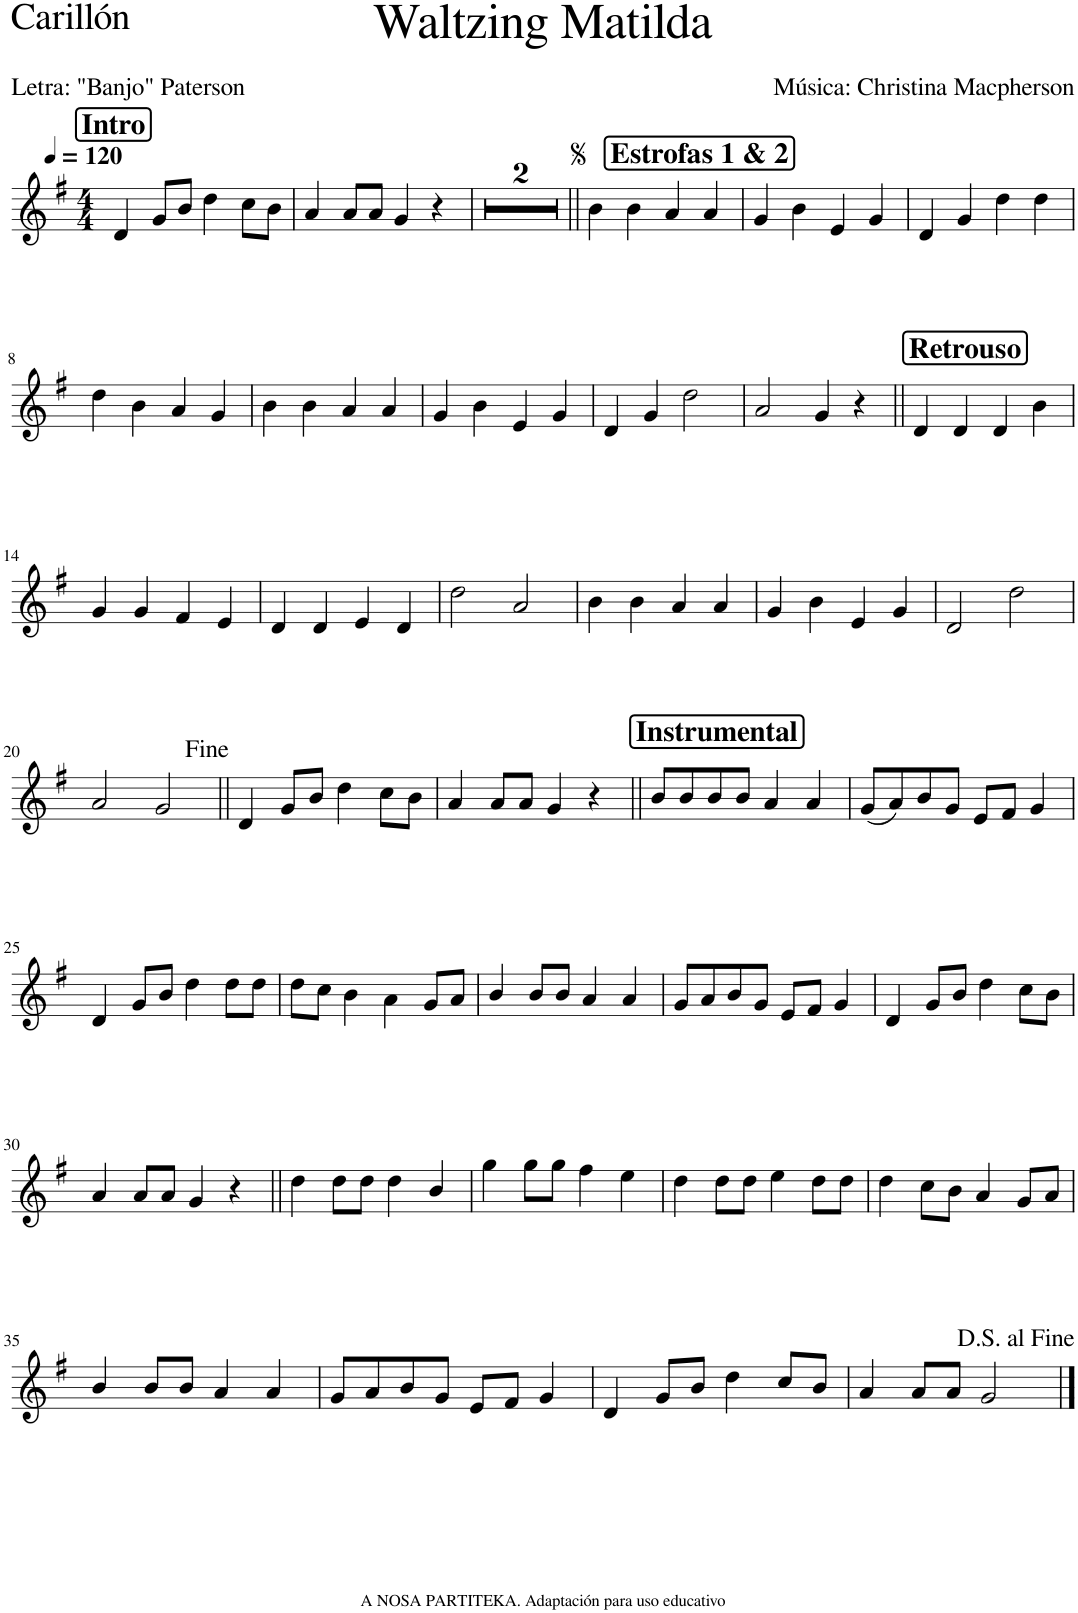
**kern
*part1
*staff1
*I"Carillón
*I'Ca.
*clefG2
*Trd-14c-24
*k[f#]
*M4/4
*MM120
!!LO:REH:place=s1:a:B:cj:fs=14:t=Intro
=1
4d/
8g/L
8b/J
4dd\
8cc\L
8b\J
=2
4a/
8a/L
8a/J
4g/
4r
=3
1r
=4
1r
!!LO:REH:place=s1:a:B:cj:fs=14:t=Estrofas 1 & 2
=5||
4b\
4b\
4a/
4a/
=6
4g/
4b\
4e/
4g/
=7
4d/
4g/
4dd\
4dd\
!!LO:LB:g=z
=8
4dd\
4b\
4a/
4g/
=9
4b\
4b\
4a/
4a/
=10
4g/
4b\
4e/
4g/
=11
4d/
4g/
2dd\
=12
2a/
4g/
4r
!!LO:REH:place=s1:a:B:cj:fs=14:t=Retrouso
=13||
4d/
4d/
4d/
4b\
!!LO:LB:g=z
=14
4g/
4g/
4f#/
4e/
=15
4d/
4d/
4e/
4d/
=16
2dd\
2a/
=17
4b\
4b\
4a/
4a/
=18
4g/
4b\
4e/
4g/
=19
2d/
2dd\
!!LO:LB:g=z
=20
2a/
2g/
=21||
4d/
8g/L
8b/J
4dd\
8cc\L
8b\J
=22
4a/
8a/L
8a/J
4g/
4r
!!LO:REH:place=s1:a:B:cj:fs=14:t=Instrumental
=23||
8b/L
8b/
8b/
8b/J
4a/
4a/
=24
(8g/L
8a/)
8b/
8g/J
8e/L
8f#/J
4g/
!!LO:LB:g=z
=25
4d/
8g/L
8b/J
4dd\
8dd\L
8dd\J
=26
8dd\L
8cc\J
4b\
4a\
8g/L
8a/J
=27
4b/
8b/L
8b/J
4a/
4a/
=28
8g/L
8a/
8b/
8g/J
8e/L
8f#/J
4g/
=29
4d/
8g/L
8b/J
4dd\
8cc\L
8b\J
!!LO:LB:g=z
=30
4a/
8a/L
8a/J
4g/
4r
=31||
4dd\
8dd\L
8dd\J
4dd\
4b/
=32
4gg\
8gg\L
8gg\J
4ff#\
4ee\
=33
4dd\
8dd\L
8dd\J
4ee\
8dd\L
8dd\J
=34
4dd\
8cc\L
8b\J
4a/
8g/L
8a/J
!!LO:LB:g=z
=35
4b/
8b/L
8b/J
4a/
4a/
=36
8g/L
8a/
8b/
8g/J
8e/L
8f#/J
4g/
=37
4d/
8g/L
8b/J
4dd\
8cc/L
8b/J
=
*-
